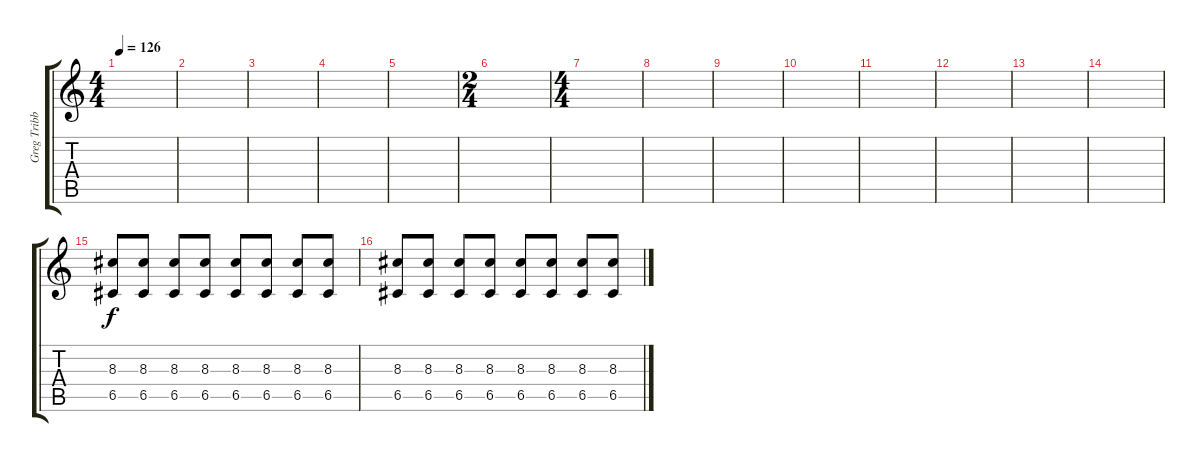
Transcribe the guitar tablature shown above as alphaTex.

\track ("Greg Tribbett2" "Greg Tribb") {instrument overdrivenguitar}
\staff {score tabs}
\tuning (D4 A3 F3 C3 G2 C2) {hide}
\ts (4 4)
\tempo 126
\clef g2
\ks c
|
|
|
|
|
\ts (2 4)
|
\ts (4 4)
|
|
|
|
|
|
|
|
(8.3 6.5).8 (8.3 6.5).8 (8.3 6.5).8 (8.3 6.5).8 (8.3 6.5).8 (8.3 6.5).8 (8.3 6.5).8 (8.3 6.5).8 |
(8.3 6.5).8 (8.3 6.5).8 (8.3 6.5).8 (8.3 6.5).8 (8.3 6.5).8 (8.3 6.5).8 (8.3 6.5).8 (8.3 6.5).8
